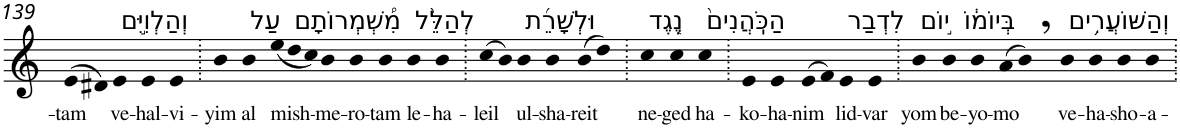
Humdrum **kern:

**kern	**text
*part1	*part1
*staff1	*staff1
*I"Piano	*
*I'Pno	*
!!LO:PB:g=z
*clefG2	*
*k[]	*
=139	=139
!	!LO:LY:b
(>8e	-tam
8d#X)	.
!LO:TX:a:t=וְהַלְוִיִּ֣ם	!
!	!LO:LY:b
4e	ve-
!	!LO:LY:b
4e	-hal-
!	!LO:LY:b
4e	-vi-
=140.	=140.
!	!LO:LY:b
4b	-yim
!LO:TX:a:t=עַל	!
!	!LO:LY:b
4b	al
*Xtuplet	*
!LO:TX:a:t=מִ֠שְׁמְרוֹתָם	!
!	!LO:LY:b
(<12ee	mish-
12dd	.
12cc)	.
!	!LO:LY:b
4b	-me-
!	!LO:LY:b
4b	-ro-
!	!LO:LY:b
4b	-tam
!LO:TX:a:t=לְהַלֵּ֨ל	!
!	!LO:LY:b
4b	le-
!	!LO:LY:b
4b	-ha-
=141.	=141.
!	!LO:LY:b
(>8cc	-leil
8b)	.
!LO:TX:a:t=וּלְשָׁרֵ֜ת	!
!	!LO:LY:b
4b	ul-
!	!LO:LY:b
4b	-sha-
!	!LO:LY:b
(>8b	-reit
8dd)	.
=142.	=142.
!LO:TX:a:t=נֶ֤גֶד	!
!	!LO:LY:b
4cc	ne-
!	!LO:LY:b
4cc	-ged
!LO:TX:a:t=הַכֹּֽהֲנִים֙	!
!	!LO:LY:b
4cc	ha-
=143.	=143.
!	!LO:LY:b
4e	-ko-
!	!LO:LY:b
4e	-ha-
!	!LO:LY:b
(>8e	-nim
8f)	.
!LO:TX:a:t=לִדְבַר	!
!	!LO:LY:b
4e	lid-
!	!LO:LY:b
4e	-var
=144.	=144.
!LO:TX:a:t=י֣וֹם	!
!	!LO:LY:b
4b	yom
!LO:TX:a:t=בְּיוֹמ֔וֹ	!
!	!LO:LY:b
4b	be-
!	!LO:LY:b
4b	-yo-
!	!LO:LY:b
(>8a	-mo
8b,)	.
!LO:TX:a:t=וְהַשּׁוֹעֲרִ֥ים	!
!	!LO:LY:b
4b	ve-
!	!LO:LY:b
4b	-ha-
!	!LO:LY:b
4b	-sho-
!	!LO:LY:b
4b	-a-
=.	=.
*-	*-
